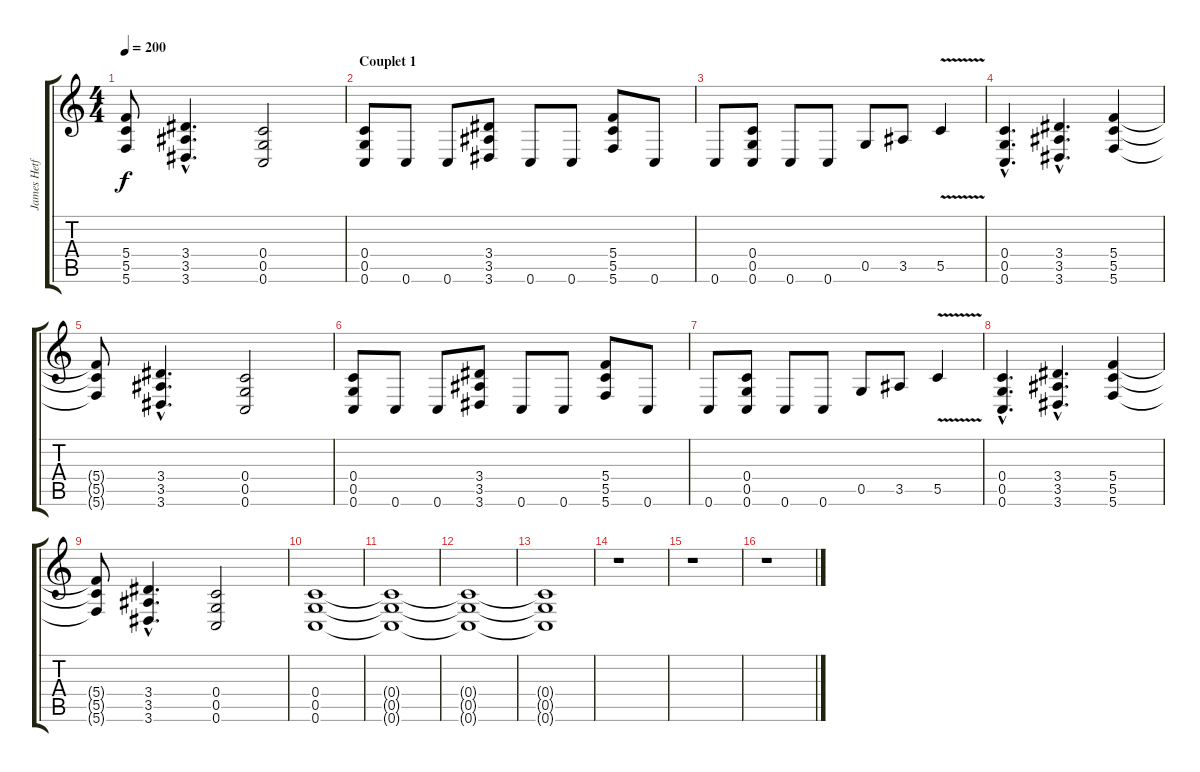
\track ("James Hetfield" "James Hetf") {instrument distortionguitar}
\staff {score tabs}
\tuning (D4 A3 F3 C3 G2 C2) {hide}
\ts (4 4)
\tempo 200
\clef g2
\ks c
(5.4{t} 5.5{t} 5.6{t}).8{dy f} (3.4{hac} 3.5{hac} 3.6{hac}).4{d} (0.4 0.5 0.6).2 |
\section ("" "Couplet 1")
(0.4 0.5 0.6).8 0.6.8 0.6.8 (3.4 3.5 3.6).8 0.6.8 0.6.8 (5.4 5.5 5.6).8 0.6.8 |
0.6.8 (0.4 0.5 0.6).8 0.6.8 0.6.8 0.5.8 3.5.8 5.5{v}.4 |
(0.4{hac} 0.5{hac} 0.6{hac}).4{d} (3.4{hac} 3.5{hac} 3.6{hac}).4{d} (5.4 5.5 5.6).4 |
(5.4{t} 5.5{t} 5.6{t}).8 (3.4{hac} 3.5{hac} 3.6{hac}).4{d} (0.4 0.5 0.6).2 |
(0.4 0.5 0.6).8 0.6.8 0.6.8 (3.4 3.5 3.6).8 0.6.8 0.6.8 (5.4 5.5 5.6).8 0.6.8 |
0.6.8 (0.4 0.5 0.6).8 0.6.8 0.6.8 0.5.8 3.5.8 5.5{v}.4 |
(0.4{hac} 0.5{hac} 0.6{hac}).4{d} (3.4{hac} 3.5{hac} 3.6{hac}).4{d} (5.4 5.5 5.6).4 |
(5.4{t} 5.5{t} 5.6{t}).8 (3.4{hac} 3.5{hac} 3.6{hac}).4{d} (0.4 0.5 0.6).2 |
(0.4 0.5 0.6).1 |
(0.4{t} 0.5{t} 0.6{t}).1 |
(0.4{t} 0.5{t} 0.6{t}).1 |
(0.4{t} 0.5{t} 0.6{t}).1 |
r.1 |
r.1 |
r.1
